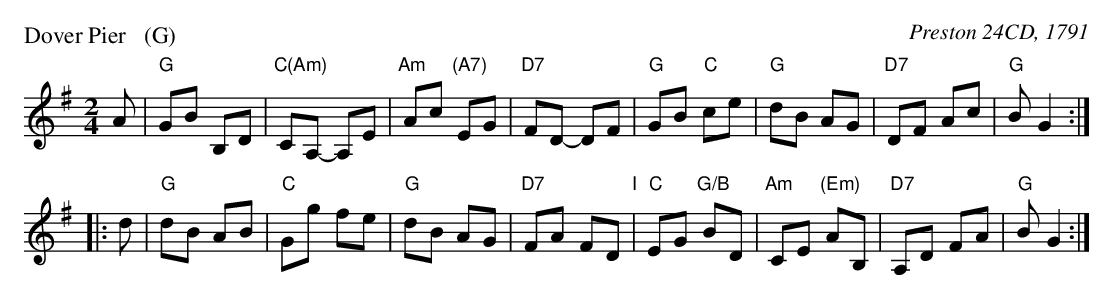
X:1
P: Dover Pier   (G)
O: Preston 24CD, 1791
M: 2/4
L: 1/16
K: G
A2 \
|"G"G2B2 B,2D2 | "C(Am)"C2A,2- A,2E2 |"Am"A2c2 "(A7)"E2G2 |"D7"F2D2- D2F2 \
|"G"G2B2 "C"c2e2 |"G"d2B2 A2G2 |"D7"D2F2 A2c2 |"G"B2 G4 :|
|: d2 \
|"G"d2B2 A2B2 |"C"G2g2 f2e2 |"G"d2B2 A2G2 |"D7"F2A2 F2D2 "I"\
|"C"E2G2 "G/B"B2D2 |"Am"C2E2 "(Em)"A2B,2 |"D7"A,2D2 F2A2 |"G"B2 G4 :|
